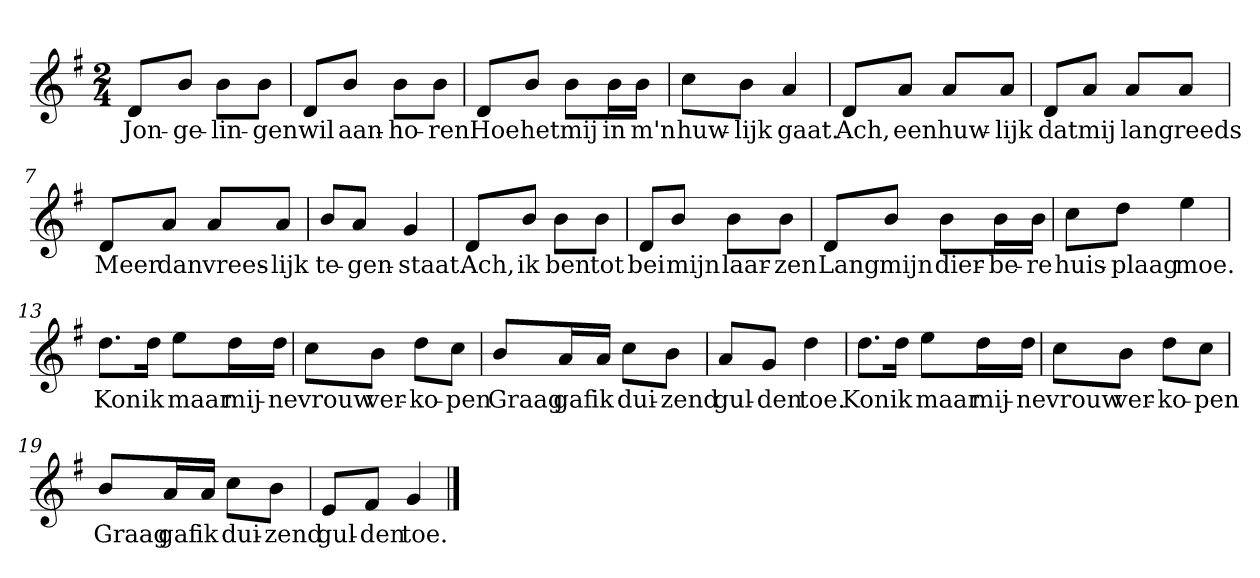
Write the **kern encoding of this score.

**kern	**text
*part1	*part1
*staff1	*staff1
*clefG2	*
*k[f#]	*
*G:	*
*M2/4	*
*MM120	*
=1	=1
8d/L	Jon-
8b/J	-ge-
8b\L	-lin-
8b\J	-gen
=2	=2
8d/L	wil
8b/J	aan-
8b\L	-ho-
8b\J	-ren
=3	=3
8d/L	Hoe
8b/J	het
8b\L	mij
16b\L	in
16b\JJ	m'n
=4	=4
8cc\L	huw-
8b\J	-lijk
4a	gaat.
=5	=5
8d/L	Ach,
8a/J	een
8a/L	huw-
8a/J	-lijk
=6	=6
8d/L	dat
8a/J	mij
8a/L	lang
8a/J	reeds
=7	=7
8d/L	Meer
8a/J	dan
8a/L	vrees-
8a/J	-lijk
=8	=8
8b/L	te-
8a/J	-gen-
4g	-staat.
=9	=9
8d/L	Ach,
8b/J	ik
8b\L	ben
8b\J	tot
=10	=10
8d/L	bei
8b/J	mijn
8b\L	laar-
8b\J	-zen
=11	=11
8d/L	Lang
8b/J	mijn
8b\L	dier-
16b\L	-be-
16b\JJ	-re
=12	=12
8cc\L	huis-
8dd\J	-plaag
4ee	moe.
=13	=13
8.dd\L	Kon
16dd\Jk	ik
8ee\L	maar
16dd\L	mij-
16dd\JJ	-ne
=14	=14
8cc\L	vrouw
8b\J	ver-
8dd\L	-ko-
8cc\J	-pen
=15	=15
8b/L	Graag
16a/L	gaf
16a/JJ	ik
8cc\L	dui-
8b\J	-zend
=16	=16
8a/L	gul-
8g/J	-den
4dd	toe.
=17	=17
8.dd\L	Kon
16dd\Jk	ik
8ee\L	maar
16dd\L	mij-
16dd\JJ	-ne
=18	=18
8cc\L	vrouw
8b\J	ver-
8dd\L	-ko-
8cc\J	-pen
=19	=19
8b/L	Graag
16a/L	gaf
16a/JJ	ik
8cc\L	dui-
8b\J	-zend
=20	=20
8e/L	gul-
8f#/J	-den
4g	toe.
==	==
*-	*-
